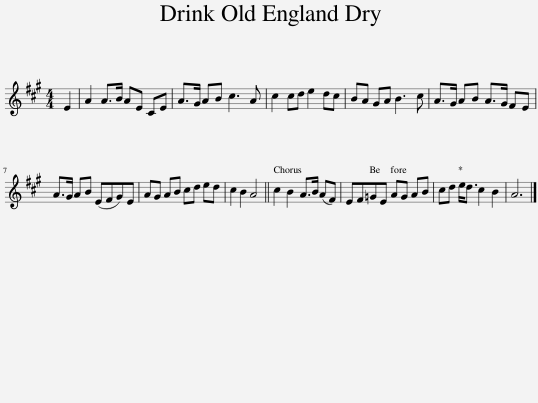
X:1
L:1/8
M:4/4
I:linebreak $
K:A
V:1 treble
V:1
 E2 | A2 A>B AE CE | A>G AB c3 A | c2 cd e2 dc | BA GA B3 c | %5
 A>G AB A>G FE |$ A>G AB (EFG)E | AG AB cd ed | c2 B2 A4 || c2 B2 A>B (AF) | %10
 EF=GE AG AB | cd e<d c2 B2 | A6 |] %13
